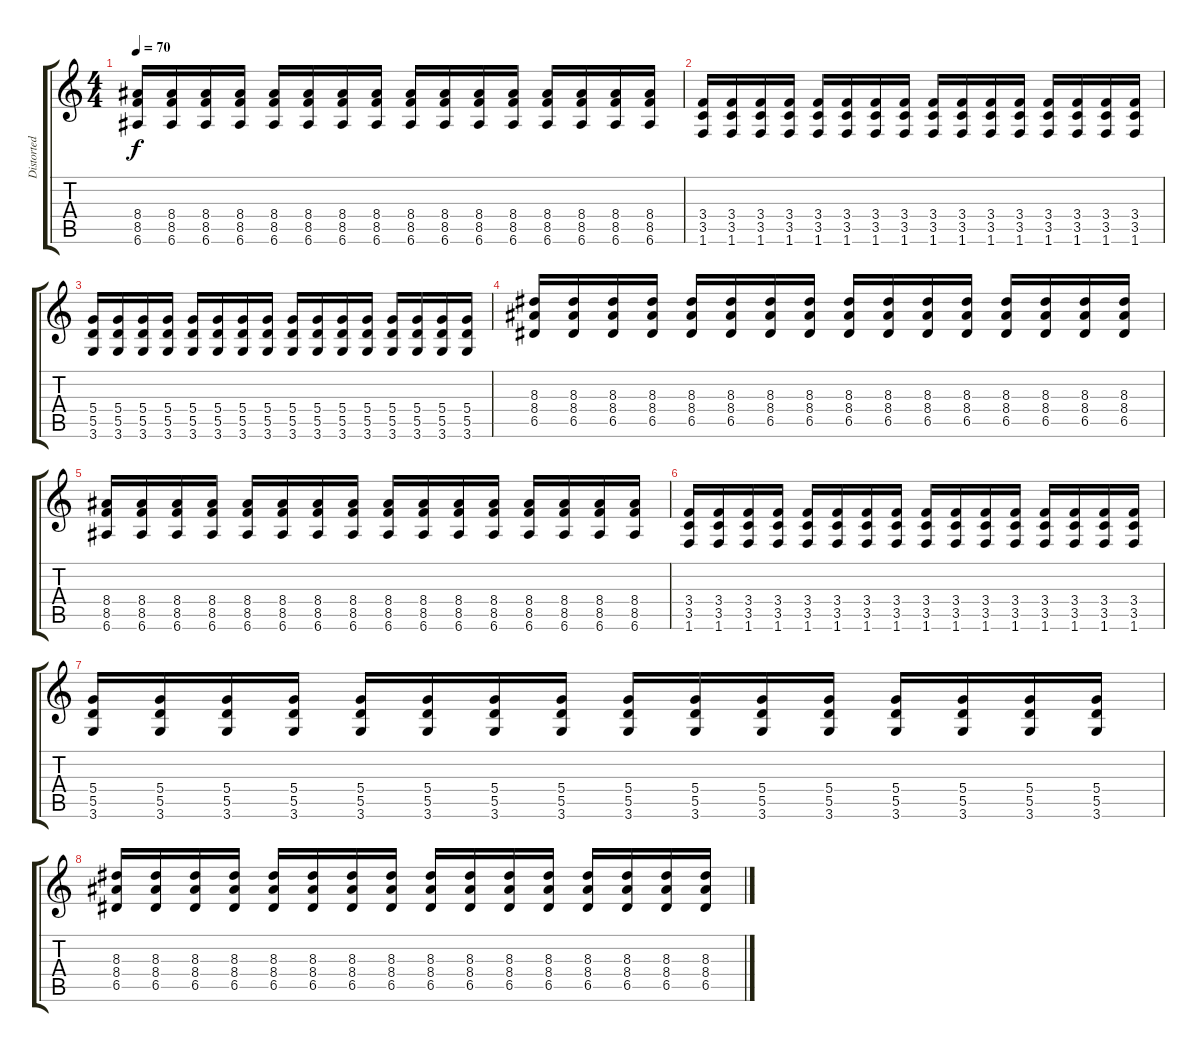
\track ("Distorted 1" "Distorted ") {instrument electricguitarclean}
\staff {score tabs}
\tuning (E4 B3 G3 D3 A2 E2) {hide}
\ts (4 4)
\tempo 70
\clef g2
\ks c
(8.4 8.5 6.6).16{dy f} (8.4 8.5 6.6).16 (8.4 8.5 6.6).16 (8.4 8.5 6.6).16 (8.4 8.5 6.6).16 (8.4 8.5 6.6).16 (8.4 8.5 6.6).16 (8.4 8.5 6.6).16 (8.4 8.5 6.6).16 (8.4 8.5 6.6).16 (8.4 8.5 6.6).16 (8.4 8.5 6.6).16 (8.4 8.5 6.6).16 (8.4 8.5 6.6).16 (8.4 8.5 6.6).16 (8.4 8.5 6.6).16 |
(3.4 3.5 1.6).16 (3.4 3.5 1.6).16 (3.4 3.5 1.6).16 (3.4 3.5 1.6).16 (3.4 3.5 1.6).16 (3.4 3.5 1.6).16 (3.4 3.5 1.6).16 (3.4 3.5 1.6).16 (3.4 3.5 1.6).16 (3.4 3.5 1.6).16 (3.4 3.5 1.6).16 (3.4 3.5 1.6).16 (3.4 3.5 1.6).16 (3.4 3.5 1.6).16 (3.4 3.5 1.6).16 (3.4 3.5 1.6).16 |
(5.4 5.5 3.6).16 (5.4 5.5 3.6).16 (5.4 5.5 3.6).16 (5.4 5.5 3.6).16 (5.4 5.5 3.6).16 (5.4 5.5 3.6).16 (5.4 5.5 3.6).16 (5.4 5.5 3.6).16 (5.4 5.5 3.6).16 (5.4 5.5 3.6).16 (5.4 5.5 3.6).16 (5.4 5.5 3.6).16 (5.4 5.5 3.6).16 (5.4 5.5 3.6).16 (5.4 5.5 3.6).16 (5.4 5.5 3.6).16 |
(8.3 8.4 6.5).16 (8.3 8.4 6.5).16 (8.3 8.4 6.5).16 (8.3 8.4 6.5).16 (8.3 8.4 6.5).16 (8.3 8.4 6.5).16 (8.3 8.4 6.5).16 (8.3 8.4 6.5).16 (8.3 8.4 6.5).16 (8.3 8.4 6.5).16 (8.3 8.4 6.5).16 (8.3 8.4 6.5).16 (8.3 8.4 6.5).16 (8.3 8.4 6.5).16 (8.3 8.4 6.5).16 (8.3 8.4 6.5).16 |
(8.4 8.5 6.6).16 (8.4 8.5 6.6).16 (8.4 8.5 6.6).16 (8.4 8.5 6.6).16 (8.4 8.5 6.6).16 (8.4 8.5 6.6).16 (8.4 8.5 6.6).16 (8.4 8.5 6.6).16 (8.4 8.5 6.6).16 (8.4 8.5 6.6).16 (8.4 8.5 6.6).16 (8.4 8.5 6.6).16 (8.4 8.5 6.6).16 (8.4 8.5 6.6).16 (8.4 8.5 6.6).16 (8.4 8.5 6.6).16 |
(3.4 3.5 1.6).16 (3.4 3.5 1.6).16 (3.4 3.5 1.6).16 (3.4 3.5 1.6).16 (3.4 3.5 1.6).16 (3.4 3.5 1.6).16 (3.4 3.5 1.6).16 (3.4 3.5 1.6).16 (3.4 3.5 1.6).16 (3.4 3.5 1.6).16 (3.4 3.5 1.6).16 (3.4 3.5 1.6).16 (3.4 3.5 1.6).16 (3.4 3.5 1.6).16 (3.4 3.5 1.6).16 (3.4 3.5 1.6).16 |
(5.4 5.5 3.6).16 (5.4 5.5 3.6).16 (5.4 5.5 3.6).16 (5.4 5.5 3.6).16 (5.4 5.5 3.6).16 (5.4 5.5 3.6).16 (5.4 5.5 3.6).16 (5.4 5.5 3.6).16 (5.4 5.5 3.6).16 (5.4 5.5 3.6).16 (5.4 5.5 3.6).16 (5.4 5.5 3.6).16 (5.4 5.5 3.6).16 (5.4 5.5 3.6).16 (5.4 5.5 3.6).16 (5.4 5.5 3.6).16 |
(8.3 8.4 6.5).16 (8.3 8.4 6.5).16 (8.3 8.4 6.5).16 (8.3 8.4 6.5).16 (8.3 8.4 6.5).16 (8.3 8.4 6.5).16 (8.3 8.4 6.5).16 (8.3 8.4 6.5).16 (8.3 8.4 6.5).16 (8.3 8.4 6.5).16 (8.3 8.4 6.5).16 (8.3 8.4 6.5).16 (8.3 8.4 6.5).16 (8.3 8.4 6.5).16 (8.3 8.4 6.5).16 (8.3 8.4 6.5).16
